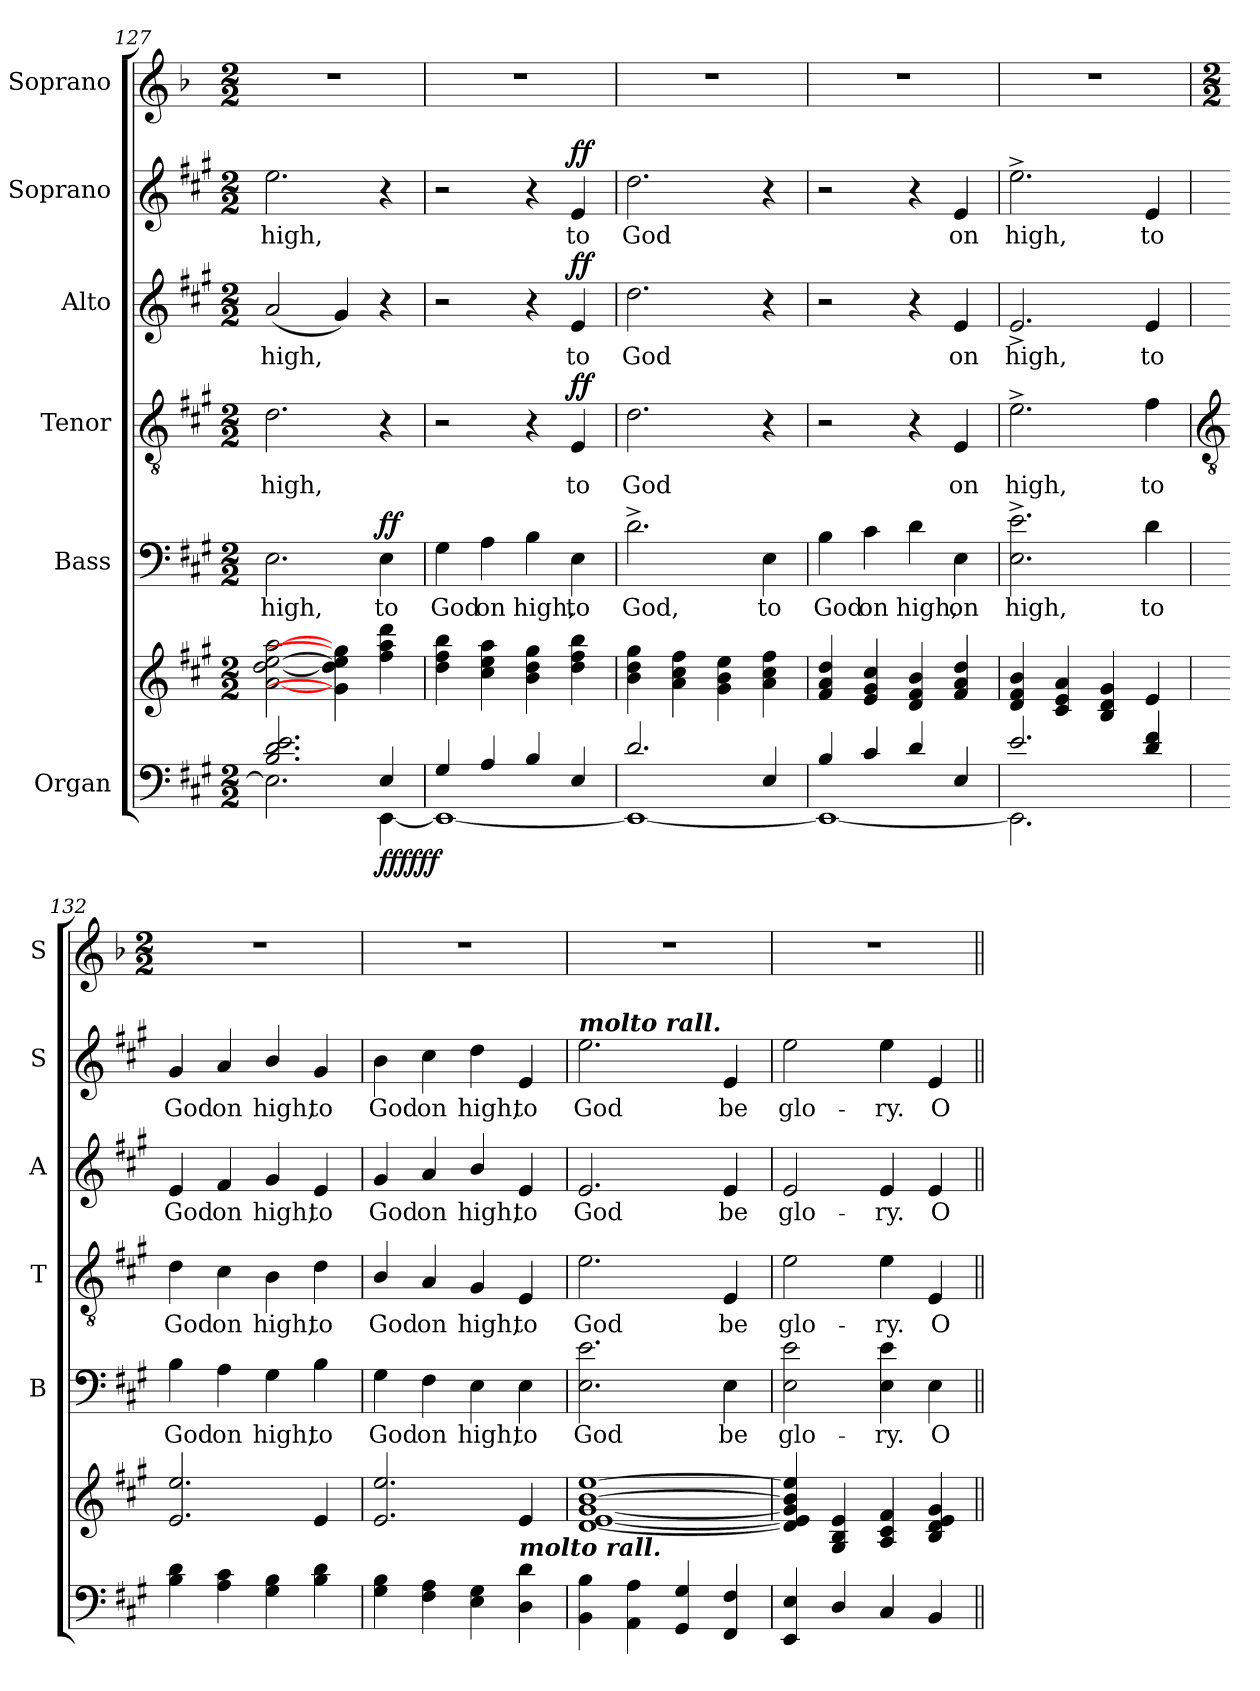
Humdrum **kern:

**kern	**kern	**dynam	**kern	**text	**dynam	**kern	**text	**dynam	**kern	**text	**dynam	**kern	**text	**dynam	**kern
*part6	*part6	*part6	*part5	*part5	*part5	*part4	*part4	*part4	*part3	*part3	*part3	*part2	*part2	*part2	*part1
*staff7	*staff6	*staff6/7	*staff5	*staff5	*staff5	*staff4	*staff4	*staff4	*staff3	*staff3	*staff3	*staff2	*staff2	*staff2	*staff1
*I"Organ	*	*	*I"Bass	*	*	*I"Tenor	*	*	*I"Alto	*	*	*I"Soprano	*	*	*I"Soprano
*	*	*	*I'B	*	*	*I'T	*	*	*I'A	*	*	*I'S	*	*	*I'S
*clefF4	*clefG2	*	*clefF4	*	*	*clefGv2	*	*	*clefG2	*	*	*clefG2	*	*	*clefG2
*k[f#c#g#]	*k[f#c#g#]	*	*k[f#c#g#]	*	*	*k[f#c#g#]	*	*	*k[f#c#g#]	*	*	*k[f#c#g#]	*	*	*k[b-]
*A:	*A:	*	*A:	*	*	*A:	*	*	*A:	*	*	*A:	*	*	*F:
*M2/2	*M2/2	*	*M2/2	*	*	*M2/2	*	*	*M2/2	*	*	*M2/2	*	*	*M2/2
=127	=127	=127	=127	=127	=127	=127	=127	=127	=127	=127	=127	=127	=127	=127	=127
*^	*	*	*	*	*	*	*	*	*	*	*	*	*	*	*
!	!	!	!	!	!LO:LY:b	!	!	!LO:LY:b	!	!	!LO:LY:b	!	!	!LO:LY:b	!	!
2.B/ 2.d/ 2.e/	2.E\]	[2a [2dd [2ee [2aa	.	2.E	high,	.	2.d	high,	.	(<2a	high,	.	2.ee	high,	.	1r
.	.	4g#] 4dd] 4ee] 4gg#]	.	.	.	.	.	.	.	4g#)	.	.	.	.	.	.
!	!	!	!LO:DY:b=2	!	!LO:LY:b	!	!	!	!	!	!	!	!	!	!	!
!	!	!	!LO:DY:n=1:b=2	!	!	!	!	!	!	!	!	!	!	!	!	!
!	!	!	!LO:DY:n=2:b	!	!	!LO:DY:b	!	!	!	!	!	!	!	!	!	!
4E/	[4EE\	4ff# 4aa 4ddd	ff ff ff	4E	to	ff	4r	.	.	4r	.	.	4r	.	.	.
=128	=128	=128	=128	=128	=128	=128	=128	=128	=128	=128	=128	=128	=128	=128	=128	=128
!	!	!	!	!	!LO:LY:b	!	!	!	!	!	!	!	!	!	!	!
4G#/	1EE\_	4dd 4ff# 4bb	.	4G#	God	.	2r	.	.	2r	.	.	2r	.	.	1r
!	!	!	!	!	!LO:LY:b	!	!	!	!	!	!	!	!	!	!	!
4A/	.	4cc# 4ee 4aa	.	4A	on	.	.	.	.	.	.	.	.	.	.	.
!	!	!	!	!	!LO:LY:b	!	!	!	!	!	!	!	!	!	!	!
4B/	.	4b 4dd 4gg#	.	4B	high,	.	4r	.	.	4r	.	.	4r	.	.	.
!	!	!	!	!	!LO:LY:b	!	!	!LO:LY:b	!LO:DY:b	!	!LO:LY:b	!LO:DY:b	!	!LO:LY:b	!LO:DY:b	!
4E/	.	4dd 4ff# 4bb	.	4E	to	.	4E	to	ff	4e	to	ff	4e	to	ff	.
=129	=129	=129	=129	=129	=129	=129	=129	=129	=129	=129	=129	=129	=129	=129	=129	=129
!	!	!	!	!	!LO:LY:b	!	!	!LO:LY:b	!	!	!LO:LY:b	!	!	!LO:LY:b	!	!
2.d/	1EE\_	4b 4dd 4gg#	.	2.d^	God,	.	2.d	God	.	2.dd	God	.	2.dd	God	.	1r
.	.	4a 4cc# 4ff#	.	.	.	.	.	.	.	.	.	.	.	.	.	.
.	.	4g# 4b 4ee	.	.	.	.	.	.	.	.	.	.	.	.	.	.
!	!	!	!	!	!LO:LY:b	!	!	!	!	!	!	!	!	!	!	!
4E/	.	4a 4cc# 4ff#	.	4E	to	.	4r	.	.	4r	.	.	4r	.	.	.
=130	=130	=130	=130	=130	=130	=130	=130	=130	=130	=130	=130	=130	=130	=130	=130	=130
!	!	!	!	!	!LO:LY:b	!	!	!	!	!	!	!	!	!	!	!
4B/	1EE\_	4f# 4a 4dd	.	4B	God	.	2r	.	.	2r	.	.	2r	.	.	1r
!	!	!	!	!	!LO:LY:b	!	!	!	!	!	!	!	!	!	!	!
4c#/	.	4e 4g# 4cc#	.	4c#	on	.	.	.	.	.	.	.	.	.	.	.
!	!	!	!	!	!LO:LY:b	!	!	!	!	!	!	!	!	!	!	!
4d/	.	4d 4f# 4b	.	4d	high,	.	4r	.	.	4r	.	.	4r	.	.	.
!	!	!	!	!	!LO:LY:b	!	!	!LO:LY:b	!	!	!LO:LY:b	!	!	!LO:LY:b	!	!
4E/	.	4f# 4a 4dd	.	4E	on	.	4E	on	.	4e	on	.	4e	on	.	.
=131	=131	=131	=131	=131	=131	=131	=131	=131	=131	=131	=131	=131	=131	=131	=131	=131
!	!	!	!	!	!LO:LY:b	!	!	!LO:LY:b	!	!	!LO:LY:b	!	!	!LO:LY:b	!	!
2.e/	2.EE\]	4d 4f# 4b	.	2.E^ 2.e^	high,	.	2.e^	high,	.	2.e^	high,	.	2.ee^	high,	.	1r
.	.	4c# 4e 4a	.	.	.	.	.	.	.	.	.	.	.	.	.	.
.	.	4B 4d 4g#	.	.	.	.	.	.	.	.	.	.	.	.	.	.
!	!	!	!	!	!LO:LY:b	!	!	!LO:LY:b	!	!	!LO:LY:b	!	!	!LO:LY:b	!	!
4d/ 4f#/	4ryy	4e	.	4d	to	.	4f#	to	.	4e	to	.	4e	to	.	.
*v	*v	*	*	*	*	*	*	*	*	*	*	*	*	*	*	*
!!LO:LB:g=z
=132	=132	=132	=132	=132	=132	=132	=132	=132	=132	=132	=132	=132	=132	=132	=132
*	*	*	*	*	*	*clefGv2	*	*	*	*	*	*	*	*	*
*	*	*	*	*	*	*	*	*	*	*	*	*	*	*	*M2/2
*^	*	*	*	*	*	*	*	*	*	*	*	*	*	*	*
!	!	!	!	!	!LO:LY:b	!	!	!LO:LY:b	!	!	!LO:LY:b	!	!	!LO:LY:b	!	!
*v	*v	*	*	*	*	*	*	*	*	*	*	*	*	*	*	*
4B 4d	2.e 2.ee	.	4B	God	.	4d	God	.	4e	God	.	4g#	God	.	1r
!	!	!	!	!LO:LY:b	!	!	!LO:LY:b	!	!	!LO:LY:b	!	!	!LO:LY:b	!	!
4A 4c#	.	.	4A	on	.	4c#	on	.	4f#	on	.	4a	on	.	.
!	!	!	!	!LO:LY:b	!	!	!LO:LY:b	!	!	!LO:LY:b	!	!	!LO:LY:b	!	!
4G# 4B	.	.	4G#\	high,	.	4B\	high,	.	4g#/	high,	.	4b/	high,	.	.
!	!	!	!	!LO:LY:b	!	!	!LO:LY:b	!	!	!LO:LY:b	!	!	!LO:LY:b	!	!
4B 4d	4e	.	4B	to	.	4d	to	.	4e	to	.	4g#	to	.	.
=133	=133	=133	=133	=133	=133	=133	=133	=133	=133	=133	=133	=133	=133	=133	=133
!	!	!	!	!LO:LY:b	!	!	!LO:LY:b	!	!	!LO:LY:b	!	!	!LO:LY:b	!	!
4G# 4B	2.e 2.ee	.	4G#\	God	.	4B/	God	.	4g#	God	.	4b	God	.	1r
!	!	!	!	!LO:LY:b	!	!	!LO:LY:b	!	!	!LO:LY:b	!	!	!LO:LY:b	!	!
4F# 4A	.	.	4F#\	on	.	4A/	on	.	4a	on	.	4cc#	on	.	.
!	!	!	!	!LO:LY:b	!	!	!LO:LY:b	!	!	!LO:LY:b	!	!	!LO:LY:b	!	!
4E 4G#	.	.	4E\	high,	.	4G#/	high,	.	4b/	high,	.	4dd	high,	.	.
!LO:TX:a:Bi:t=molto rall.	!	!	!	!	!	!	!	!	!	!	!	!	!	!	!
!	!	!	!	!LO:LY:b	!	!	!LO:LY:b	!	!	!LO:LY:b	!	!	!LO:LY:b	!	!
4D 4d	4e	.	4E	to	.	4E	to	.	4e	to	.	4e	to	.	.
=134	=134	=134	=134	=134	=134	=134	=134	=134	=134	=134	=134	=134	=134	=134	=134
!	!	!	!	!	!	!	!	!	!	!	!	!LO:TX:a:Bi:t=molto rall.	!	!	!
!	!	!	!	!LO:LY:b	!	!	!LO:LY:b	!	!	!LO:LY:b	!	!	!LO:LY:b	!	!
4BB 4B	[1d [1e [1g# [1b [1ee	.	2.E 2.e	God	.	2.e	God	.	2.e	God	.	2.ee	God	.	1r
4AA 4A	.	.	.	.	.	.	.	.	.	.	.	.	.	.	.
4GG# 4G#	.	.	.	.	.	.	.	.	.	.	.	.	.	.	.
!	!	!	!	!LO:LY:b	!	!	!LO:LY:b	!	!	!LO:LY:b	!	!	!LO:LY:b	!	!
4FF# 4F#	.	.	4E	be	.	4E	be	.	4e	be	.	4e	be	.	.
=135	=135	=135	=135	=135	=135	=135	=135	=135	=135	=135	=135	=135	=135	=135	=135
!	!	!	!	!LO:LY:b	!	!	!LO:LY:b	!	!	!LO:LY:b	!	!	!LO:LY:b	!	!
4EE 4E	4d] 4e] 4g#] 4b] 4ee]	.	2E 2e	glo-	.	2e	glo-	.	2e	glo-	.	2ee	glo-	.	1r
4D/	4G# 4B 4e	.	.	.	.	.	.	.	.	.	.	.	.	.	.
!	!	!	!	!LO:LY:b	!	!	!LO:LY:b	!	!	!LO:LY:b	!	!	!LO:LY:b	!	!
4C#	4A 4c# 4f#	.	4E 4e	-ry.	.	4e	-ry.	.	4e	-ry.	.	4ee	-ry.	.	.
!	!	!	!	!LO:LY:b	!	!	!LO:LY:b	!	!	!LO:LY:b	!	!	!LO:LY:b	!	!
4BB	4B 4d 4e 4g#	.	4E	O	.	4E	O	.	4e	O	.	4e	O	.	.
=||	=||	=||	=||	=||	=||	=||	=||	=||	=||	=||	=||	=||	=||	=||	=||
*-	*-	*-	*-	*-	*-	*-	*-	*-	*-	*-	*-	*-	*-	*-	*-
